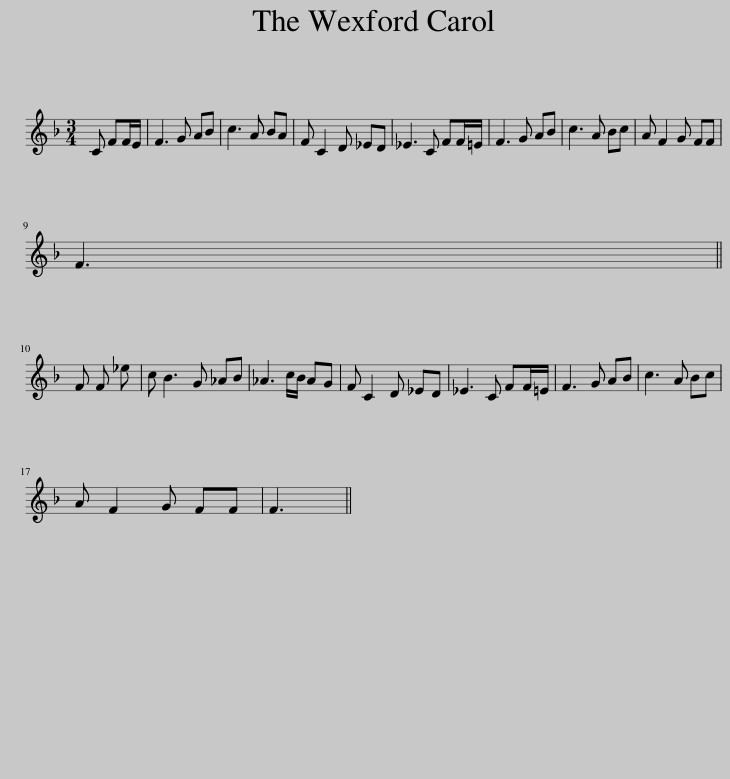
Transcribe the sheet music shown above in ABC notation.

X:1
L:1/8
M:3/4
I:linebreak $
K:F
V:1 treble
V:1
 C FF/E/ | F3 G AB | c3 A BA | F C2 D _ED | _E3 C FF/=E/ | %5
 F3 G AB | c3 A Bc | A F2 G FF |$ F3 ||$ F F _e | %10
 c B3 G _AB | _A3 c/B/ AG | F C2 D _ED | _E3 C FF/=E/ | F3 G AB | %15
 c3 A Bc |$ A F2 G FF | F3 || %18
